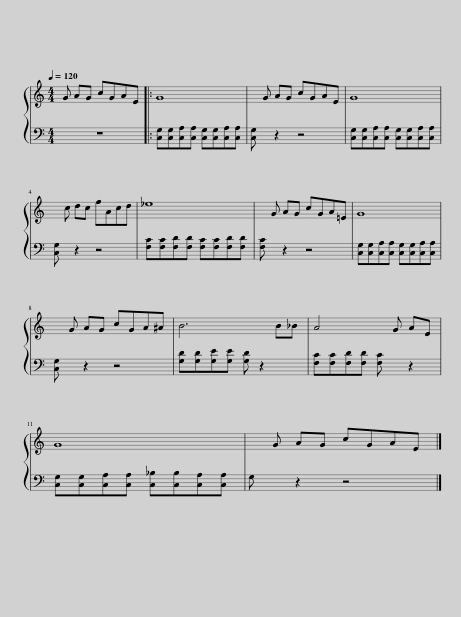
X:1
%%score { 1 | 2 }
L:1/8
Q:1/4=120
M:4/4
I:linebreak $
K:C
V:1 treble
V:2 bass
V:1
 G AG cGAE |: G8 | x G AG cGAE | G8 |$ x c dc fAcd | %5
 _e8 | x G AG cGA=E | G8 |$ x G AG cGA^A | B6 B_B | %10
 A4 x G AE |$ G8 | x G AG cGAE |] %13
V:2
 z7 |: [C,G,][C,G,][C,A,][C,A,] [C,G,][C,G,][C,A,][C,A,] | [C,G,] x z2 z4 | [C,G,][C,G,][C,A,][C,A,] [C,G,][C,G,][C,A,][C,A,] |$ [C,G,] x z2 z4 | %5
 [F,C][F,C][F,D][F,D] [F,C][F,C][F,D][F,D] | [F,C] x z2 z4 | [C,G,][C,G,][C,A,][C,A,] [C,G,][C,G,][C,A,][C,A,] |$ [C,G,] x z2 z4 | [G,D][G,D][G,E][G,E] [G,D] z2 x | %10
 [F,C][F,C][F,D][F,D] [F,C] x z2 |$ [C,G,][C,G,][C,A,][C,A,] [C,_B,][C,B,][C,A,][C,A,] | G, x z2 z4 |] %13
